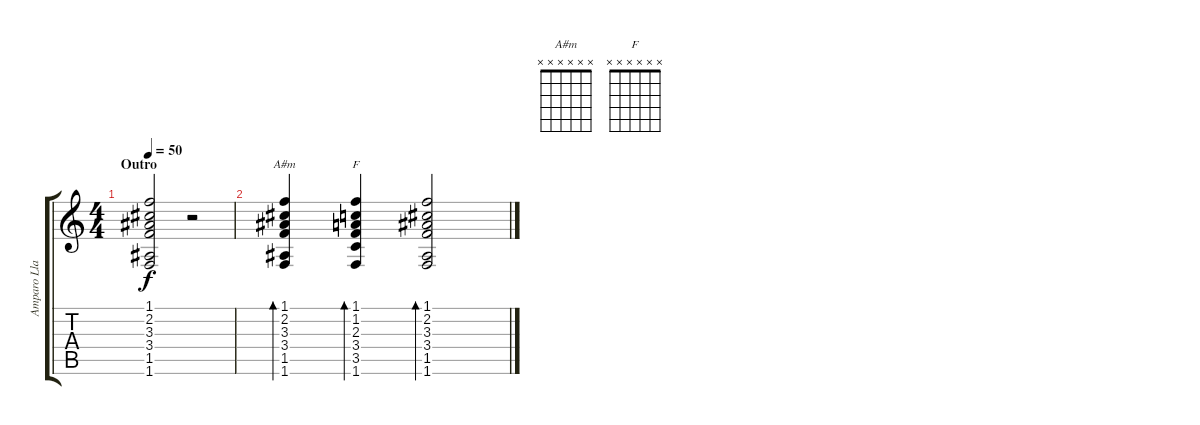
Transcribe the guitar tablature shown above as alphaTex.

\track ("Amparo Llanos (Guitarra)" "Amparo Lla") {instrument electricguitarclean}
\staff {score tabs}
\tuning (E4 B3 G3 D3 A2 E2) {hide}
\chord ("A#m" x x x x x x)
\chord ("F" x x x x x x)
\ts (4 4)
\section ("" "Outro")
\tempo 50
\clef g2
\ks c
(1.1{t} 2.2{t} 3.3{t} 3.4{t} 1.5{t} 1.6{t}).2{dy f} r.2 |
(1.1 2.2 3.3 3.4 1.5 1.6).4{bd 60 ch "A#m"} (1.1 1.2 2.3 3.4 3.5 1.6).4{bd 60 ch "F"} (1.1 2.2 3.3 3.4 1.5 1.6).2{bd 60}
